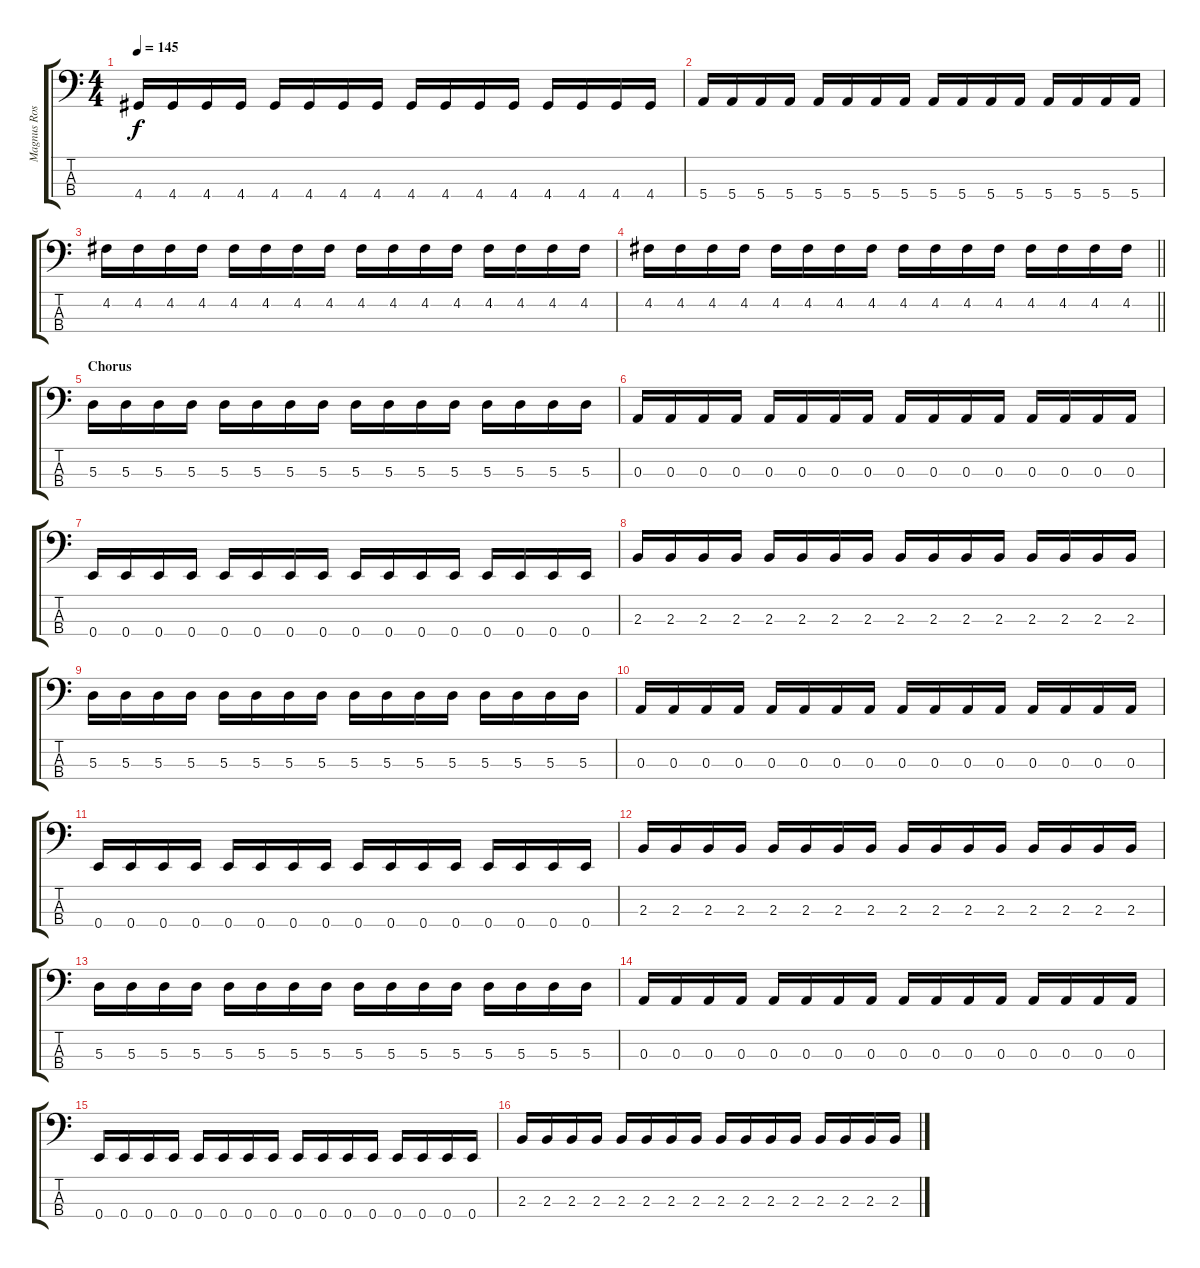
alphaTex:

\track ("Magnus Rosén (Bass)" "Magnus Ros") {instrument electricbassfinger}
\staff {score tabs}
\tuning (G2 D2 A1 E1) {hide}
\ts (4 4)
\tempo 145
\clef f4
\ks c
4.4.16{dy f} 4.4.16 4.4.16 4.4.16 4.4.16 4.4.16 4.4.16 4.4.16 4.4.16 4.4.16 4.4.16 4.4.16 4.4.16 4.4.16 4.4.16 4.4.16 |
5.4.16 5.4.16 5.4.16 5.4.16 5.4.16 5.4.16 5.4.16 5.4.16 5.4.16 5.4.16 5.4.16 5.4.16 5.4.16 5.4.16 5.4.16 5.4.16 |
4.2.16 4.2.16 4.2.16 4.2.16 4.2.16 4.2.16 4.2.16 4.2.16 4.2.16 4.2.16 4.2.16 4.2.16 4.2.16 4.2.16 4.2.16 4.2.16 |
\barLineRight lightlight
4.2.16 4.2.16 4.2.16 4.2.16 4.2.16 4.2.16 4.2.16 4.2.16 4.2.16 4.2.16 4.2.16 4.2.16 4.2.16 4.2.16 4.2.16 4.2.16 |
\section ("" "Chorus")
5.3.16 5.3.16 5.3.16 5.3.16 5.3.16 5.3.16 5.3.16 5.3.16 5.3.16 5.3.16 5.3.16 5.3.16 5.3.16 5.3.16 5.3.16 5.3.16 |
0.3.16 0.3.16 0.3.16 0.3.16 0.3.16 0.3.16 0.3.16 0.3.16 0.3.16 0.3.16 0.3.16 0.3.16 0.3.16 0.3.16 0.3.16 0.3.16 |
0.4.16 0.4.16 0.4.16 0.4.16 0.4.16 0.4.16 0.4.16 0.4.16 0.4.16 0.4.16 0.4.16 0.4.16 0.4.16 0.4.16 0.4.16 0.4.16 |
2.3.16 2.3.16 2.3.16 2.3.16 2.3.16 2.3.16 2.3.16 2.3.16 2.3.16 2.3.16 2.3.16 2.3.16 2.3.16 2.3.16 2.3.16 2.3.16 |
5.3.16 5.3.16 5.3.16 5.3.16 5.3.16 5.3.16 5.3.16 5.3.16 5.3.16 5.3.16 5.3.16 5.3.16 5.3.16 5.3.16 5.3.16 5.3.16 |
0.3.16 0.3.16 0.3.16 0.3.16 0.3.16 0.3.16 0.3.16 0.3.16 0.3.16 0.3.16 0.3.16 0.3.16 0.3.16 0.3.16 0.3.16 0.3.16 |
0.4.16 0.4.16 0.4.16 0.4.16 0.4.16 0.4.16 0.4.16 0.4.16 0.4.16 0.4.16 0.4.16 0.4.16 0.4.16 0.4.16 0.4.16 0.4.16 |
2.3.16 2.3.16 2.3.16 2.3.16 2.3.16 2.3.16 2.3.16 2.3.16 2.3.16 2.3.16 2.3.16 2.3.16 2.3.16 2.3.16 2.3.16 2.3.16 |
5.3.16 5.3.16 5.3.16 5.3.16 5.3.16 5.3.16 5.3.16 5.3.16 5.3.16 5.3.16 5.3.16 5.3.16 5.3.16 5.3.16 5.3.16 5.3.16 |
0.3.16 0.3.16 0.3.16 0.3.16 0.3.16 0.3.16 0.3.16 0.3.16 0.3.16 0.3.16 0.3.16 0.3.16 0.3.16 0.3.16 0.3.16 0.3.16 |
0.4.16 0.4.16 0.4.16 0.4.16 0.4.16 0.4.16 0.4.16 0.4.16 0.4.16 0.4.16 0.4.16 0.4.16 0.4.16 0.4.16 0.4.16 0.4.16 |
2.3.16 2.3.16 2.3.16 2.3.16 2.3.16 2.3.16 2.3.16 2.3.16 2.3.16 2.3.16 2.3.16 2.3.16 2.3.16 2.3.16 2.3.16 2.3.16
